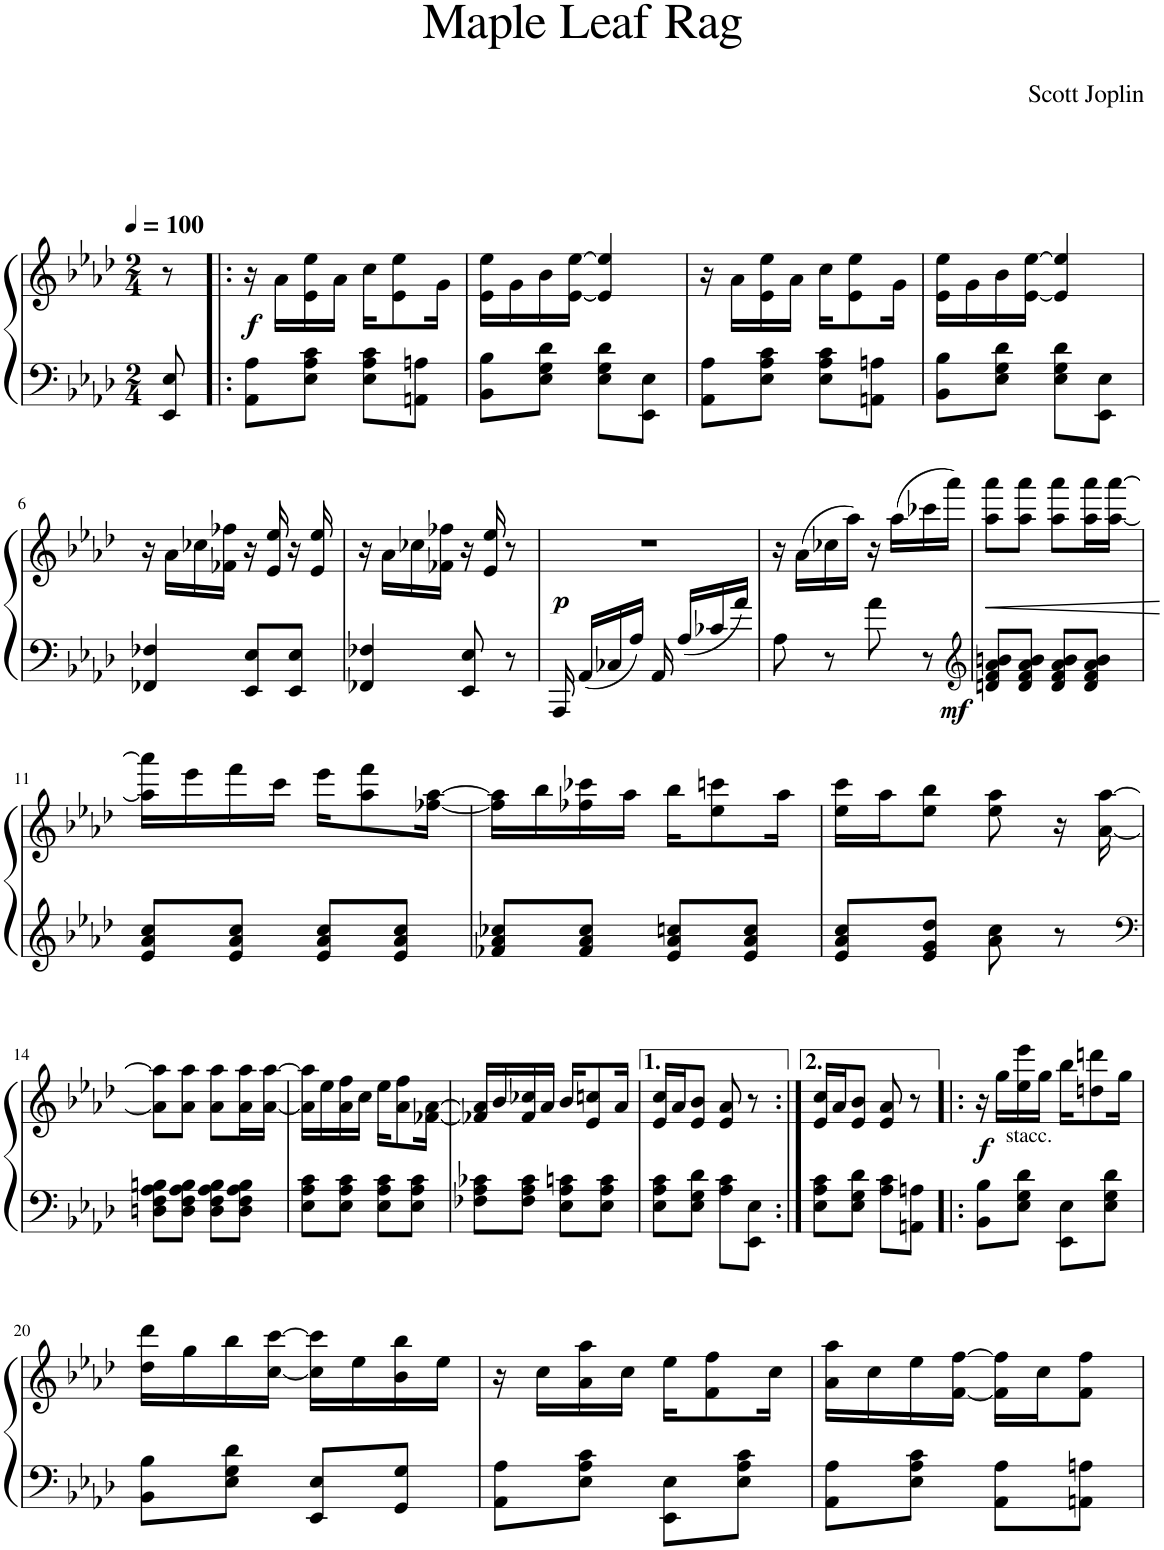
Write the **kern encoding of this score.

**kern	**kern	**dynam
*part1	*part1	*part1
*staff2	*staff1	*staff1/2
*I"Piano	*	*
*I'Pno.	*	*
*clefF4	*clefG2	*
*k[b-e-a-d-]	*k[b-e-a-d-]	*
*M2/4	*M2/4	*
*MM100	*MM100	*
=1	=1	=1
8EE-/ 8E-/	8r	.
=2!|:	=2!|:	=2!|:
!	!	!LO:DY:b
8AA-\ 8A-\L	16r	f
.	16a-\LL	.
8E-\ 8A-\ 8c\J	16e-\ 16ee-\	.
.	16a-\JJ	.
8E-\ 8A-\ 8c\L	16cc\KL	.
.	8e-\ 8ee-\	.
8AAn\ 8An\J	.	.
.	16g\Jk	.
=3	=3	=3
8BB-\ 8B-\L	16e-\ 16ee-\LL	.
.	16g\	.
8E-\ 8G\ 8d-\J	16b-\	.
.	[16e-\ [16ee-\JJ	.
8E-\ 8G\ 8d-\L	4e-/] 4ee-/]	.
8EE-\ 8E-\J	.	.
=4	=4	=4
8AA-\ 8A-\L	16r	.
.	16a-\LL	.
8E-\ 8A-\ 8c\J	16e-\ 16ee-\	.
.	16a-\JJ	.
8E-\ 8A-\ 8c\L	16cc\KL	.
.	8e-\ 8ee-\	.
8AAn\ 8An\J	.	.
.	16g\Jk	.
=5	=5	=5
8BB-\ 8B-\L	16e-\ 16ee-\LL	.
.	16g\	.
8E-\ 8G\ 8d-\J	16b-\	.
.	[16e-\ [16ee-\JJ	.
8E-\ 8G\ 8d-\L	4e-/] 4ee-/]	.
8EE-\ 8E-\J	.	.
!!LO:LB:g=z
=6	=6	=6
4FF-X/ 4F-X/	16r	.
.	16a-\LL	.
.	16cc-X\	.
.	16f-X\ 16ff-X\JJ	.
8EE-/ 8E-/L	16r	.
.	16e-/ 16ee-/	.
8EE-/ 8E-/J	16r	.
.	16e-/ 16ee-/	.
=7	=7	=7
4FF-X/ 4F-X/	16r	.
.	16a-\LL	.
.	16cc-X\	.
.	16f-X\ 16ff-X\JJ	.
8EE-/ 8E-/	16r	.
.	16e-/ 16ee-/	.
8r	8r	.
=8	=8	=8
!	!	!LO:DY:b
16AAA-/	2r	p
16AA-/LL	.	.
16C-X/	.	.
16A-/JJ	.	.
16AA-/	.	.
16A-/LL	.	.
16c-X/	.	.
16a-/JJ	.	.
=9	=9	=9
8A-\	16r	.
.	(16a-\LL	.
8r	16cc-X\	.
.	16aa-\JJ)	.
8a-\	16r	.
.	(16aa-\LL	.
8r	16ccc-X\	.
.	16aaa-\JJ)	.
=10	=10	=10
*clefG2	*	*
!	!	!LO:HP:b
!	!	!LO:DY:n=1:b=2
8dn/ 8f/ 8a-/ 8bn/L	8aa-\ 8aaa-\L	< mf
8d/ 8f/ 8a-/ 8b/J	8aa-\ 8aaa-\J	.
8d/ 8f/ 8a-/ 8b/L	8aa-\ 8aaa-\L	.
8d/ 8f/ 8a-/ 8b/J	16aa-\ 16aaa-\L	.
.	[16aa-\ [16aaa-\JJ	.
.	.	[
!!LO:LB:g=z
=11	=11	=11
8e-/ 8a-/ 8cc/L	16aa-\] 16aaa-\]LL	.
.	16eee-\	.
8e-/ 8a-/ 8cc/J	16fff\	.
.	16ccc\JJ	.
8e-/ 8a-/ 8cc/L	16eee-\KL	.
.	8aa-\ 8fff\	.
8e-/ 8a-/ 8cc/J	.	.
.	[16ff-X\ [16aa-\Jk	.
=12	=12	=12
8f-X/ 8a-/ 8cc-X/L	16ff-\] 16aa-\]LL	.
.	16bb-\	.
8f-/ 8a-/ 8cc-/J	16ff-X\ 16ccc-X\	.
.	16aa-\JJ	.
8e-/ 8a-/ 8ccn/L	16bb-\KL	.
.	8ee-\ 8cccn\	.
8e-/ 8a-/ 8cc/J	.	.
.	16aa-\Jk	.
=13	=13	=13
8e-/ 8a-/ 8cc/L	16ee-\ 16ccc\LL	.
.	16aa-\J	.
8e-/ 8g/ 8dd-/J	8ee-\ 8bb-\J	.
8a-\ 8cc\	8ee-\ 8aa-\	.
8r	16r	.
.	[16a-\ [16aa-\	.
!!LO:LB:g=z
=14	=14	=14
*clefF4	*	*
8Dn\ 8F\ 8A-\ 8Bn\L	8a-\] 8aa-\]L	.
8D\ 8F\ 8A-\ 8B\J	8a-\ 8aa-\J	.
8D\ 8F\ 8A-\ 8B\L	8a-\ 8aa-\L	.
8D\ 8F\ 8A-\ 8B\J	16a-\ 16aa-\L	.
.	[16a-\ [16aa-\JJ	.
=15	=15	=15
8E-\ 8A-\ 8c\L	16a-\] 16aa-\]LL	.
.	16ee-\	.
8E-\ 8A-\ 8c\J	16a-\ 16ff\	.
.	16cc\JJ	.
8E-\ 8A-\ 8c\L	16ee-\KL	.
.	8a-\ 8ff\	.
8E-\ 8A-\ 8c\J	.	.
.	[16f-X\ [16a-\Jk	.
=16	=16	=16
8F-X\ 8A-\ 8c-X\L	16f-X/] 16a-/]LL	.
.	16b-/	.
8F-\ 8A-\ 8c-\J	16f-/ 16cc-X/	.
.	16a-/JJ	.
8E-\ 8A-\ 8cn\L	16b-/KL	.
.	8e-/ 8ccn/	.
8E-\ 8A-\ 8c\J	.	.
.	16a-/Jk	.
=17	=17	=17
8E-\ 8A-\ 8c\L	16e-/ 16cc/LL	.
.	16a-/J	.
8E-\ 8G\ 8d-\J	8e-/ 8b-/J	.
8A-\ 8c\L	8e-/ 8a-/	.
8EE-\ 8E-\J	8r	.
=18:|!	=18:|!	=18:|!
8E-\ 8A-\ 8c\L	16e-/ 16cc/LL	.
.	16a-/J	.
8E-\ 8G\ 8d-\J	8e-/ 8b-/J	.
8A-\ 8c\L	8e-/ 8a-/	.
8AAn\ 8An\J	8r	.
=19!|:	=19!|:	=19!|:
!	!LO:TX:b:t=stacc.	!
!	!	!LO:DY:b
8BB-\ 8B-\L	16r	f
.	16gg\LL	.
8E-\ 8G\ 8d-\J	16ee-\ 16eee-\	.
.	16gg\JJ	.
8EE-\ 8E-\L	16bb-\KL	.
.	8ddn\ 8dddn\	.
8E-\ 8G\ 8d-\J	.	.
.	16gg\Jk	.
!!LO:LB:g=z
=20	=20	=20
8BB-\ 8B-\L	16dd-\ 16ddd-\LL	.
.	16gg\	.
8E-\ 8G\ 8d-\J	16bb-\	.
.	[16cc\ [16ccc\JJ	.
8EE-/ 8E-/L	16cc\] 16ccc\]LL	.
.	16ee-\	.
8GG/ 8G/J	16b-\ 16bb-\	.
.	16ee-\JJ	.
=21	=21	=21
8AA-\ 8A-\L	16r	.
.	16cc\LL	.
8E-\ 8A-\ 8c\J	16a-\ 16aa-\	.
.	16cc\JJ	.
8EE-\ 8E-\L	16ee-\KL	.
.	8f\ 8ff\	.
8E-\ 8A-\ 8c\J	.	.
.	16cc\Jk	.
=22	=22	=22
8AA-\ 8A-\L	16a-\ 16aa-\LL	.
.	16cc\	.
8E-\ 8A-\ 8c\J	16ee-\	.
.	[16f\ [16ff\JJ	.
8AA-\ 8A-\L	16f\] 16ff\]LL	.
.	16cc\J	.
8AAn\ 8An\J	8f\ 8ff\J	.
=	=	=
*-	*-	*-
